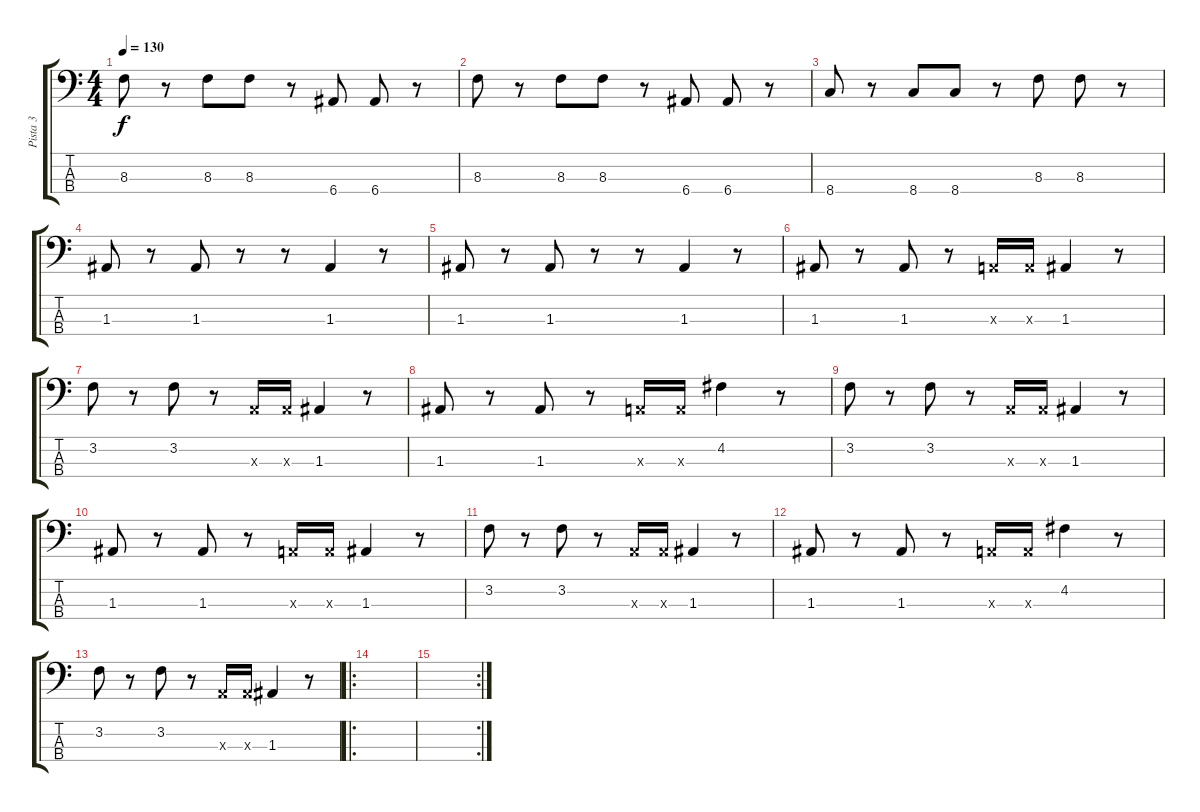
\track ("Pista 3" "Pista 3") {instrument fretlessbass}
\staff {score tabs}
\tuning (G2 D2 A1 E1) {hide}
\ts (4 4)
\tempo 130
\clef f4
\ks c
8.3.8{dy f} r.8 8.3.8 8.3.8 r.8 6.4.8 6.4.8 r.8 |
8.3.8 r.8 8.3.8 8.3.8 r.8 6.4.8 6.4.8 r.8 |
8.4.8 r.8 8.4.8 8.4.8 r.8 8.3.8 8.3.8 r.8 |
1.3.8 r.8 1.3.8 r.8 r.8 1.3.4 r.8 |
1.3.8 r.8 1.3.8 r.8 r.8 1.3.4 r.8 |
1.3.8 r.8 1.3.8 r.8 0.3{x}.16 0.3{x}.16 1.3.4 r.8 |
3.2.8 r.8 3.2.8 r.8 0.3{x}.16 0.3{x}.16 1.3.4 r.8 |
1.3.8 r.8 1.3.8 r.8 0.3{x}.16 0.3{x}.16 4.2.4 r.8 |
3.2.8 r.8 3.2.8 r.8 0.3{x}.16 0.3{x}.16 1.3.4 r.8 |
1.3.8 r.8 1.3.8 r.8 0.3{x}.16 0.3{x}.16 1.3.4 r.8 |
3.2.8 r.8 3.2.8 r.8 0.3{x}.16 0.3{x}.16 1.3.4 r.8 |
1.3.8 r.8 1.3.8 r.8 0.3{x}.16 0.3{x}.16 4.2.4 r.8 |
3.2.8 r.8 3.2.8 r.8 0.3{x}.16 0.3{x}.16 1.3.4 r.8 |
\ro
|
\rc 2
